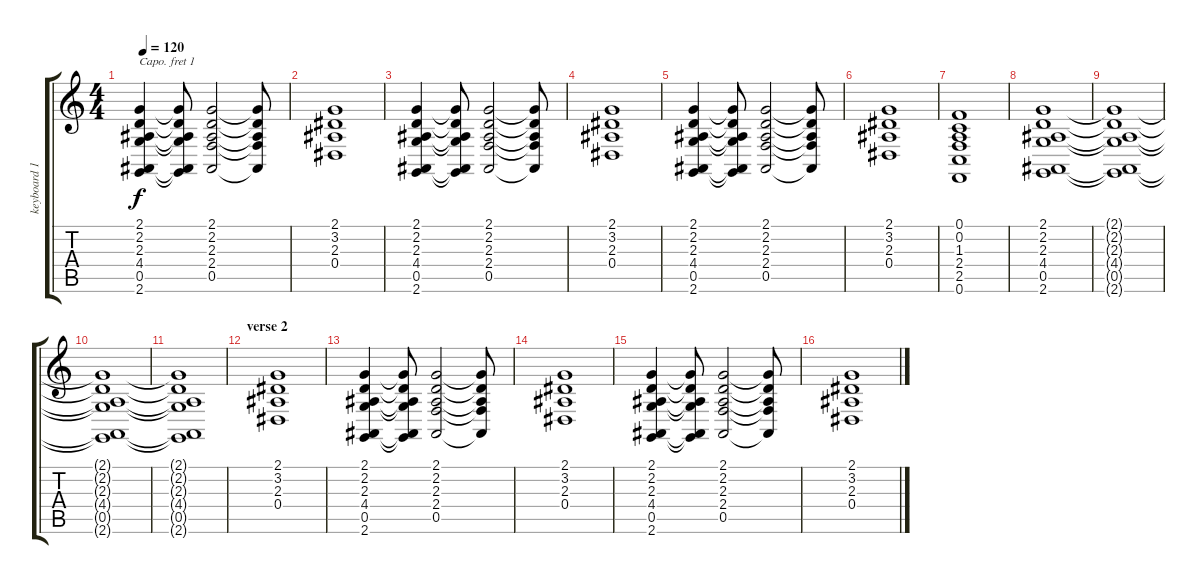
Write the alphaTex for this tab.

\track ("keyboard 1" "keyboard 1") {instrument pad2warm}
\staff {score tabs}
\capo 1
\tuning (E4 B3 G3 D3 A2 E2) {hide}
\ts (4 4)
\tempo 120
\clef g2
\ks c
(2.1 2.2 2.3 4.4 0.5 2.6).4{dy f} (2.1{t} 2.2{t} 2.3{t} 4.4{t} 0.5{t} 2.6{t}).8 (2.1 2.2 2.3 2.4 0.5).2 (2.1{t} 2.2{t} 2.3{t} 2.4{t} 0.5{t}).8 |
(2.1 3.2 2.3 0.4).1 |
(2.1 2.2 2.3 4.4 0.5 2.6).4 (2.1{t} 2.2{t} 2.3{t} 4.4{t} 0.5{t} 2.6{t}).8 (2.1 2.2 2.3 2.4 0.5).2 (2.1{t} 2.2{t} 2.3{t} 2.4{t} 0.5{t}).8 |
(2.1 3.2 2.3 0.4).1 |
(2.1 2.2 2.3 4.4 0.5 2.6).4 (2.1{t} 2.2{t} 2.3{t} 4.4{t} 0.5{t} 2.6{t}).8 (2.1 2.2 2.3 2.4 0.5).2 (2.1{t} 2.2{t} 2.3{t} 2.4{t} 0.5{t}).8 |
(2.1 3.2 2.3 0.4).1 |
(0.1 0.2 1.3 2.4 2.5 0.6).1 |
(2.1 2.2 2.3 4.4 0.5 2.6).1{volume 5 balance 8} |
(2.1{t} 2.2{t} 2.3{t} 4.4{t} 0.5{t} 2.6{t}).1 |
(2.1{t} 2.2{t} 2.3{t} 4.4{t} 0.5{t} 2.6{t}).1 |
(2.1{t} 2.2{t} 2.3{t} 4.4{t} 0.5{t} 2.6{t}).1 |
\section ("" "verse 2")
(2.1 3.2 2.3 0.4).1{volume 5 balance 0 instrument drawbarorgan} |
(2.1 2.2 2.3 4.4 0.5 2.6).4 (2.1{t} 2.2{t} 2.3{t} 4.4{t} 0.5{t} 2.6{t}).8 (2.1 2.2 2.3 2.4 0.5).2 (2.1{t} 2.2{t} 2.3{t} 2.4{t} 0.5{t}).8 |
(2.1 3.2 2.3 0.4).1 |
(2.1 2.2 2.3 4.4 0.5 2.6).4 (2.1{t} 2.2{t} 2.3{t} 4.4{t} 0.5{t} 2.6{t}).8 (2.1 2.2 2.3 2.4 0.5).2 (2.1{t} 2.2{t} 2.3{t} 2.4{t} 0.5{t}).8 |
(2.1 3.2 2.3 0.4).1
